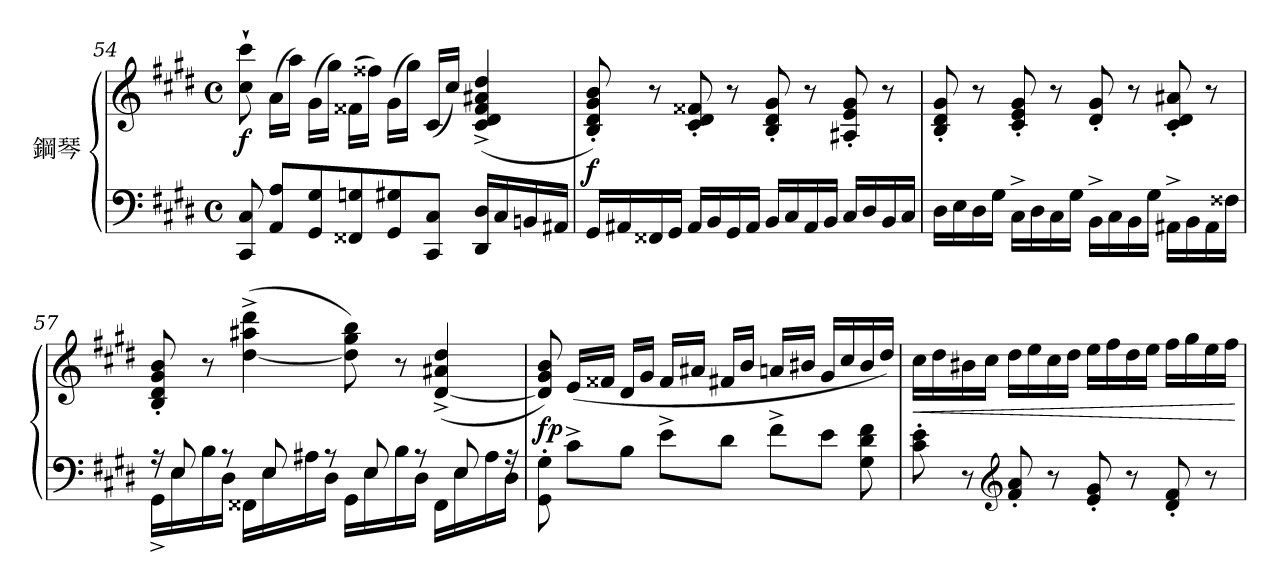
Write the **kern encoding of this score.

**kern	**kern	**dynam
*part1	*part1	*part1
*staff2	*staff1	*staff1/2
*I"鋼琴	*	*
*clefF4	*clefG2	*
*k[f#c#g#d#]	*k[f#c#g#d#]	*
*M4/4	*M4/4	*
*met(c)	*met(c)	*
=54	=54	=54
!	!	!LO:DY:b
8CC#/ 8C#/	8cc#\` 8ccc#\`	f
8AA/ 8A/L	(>16a\LL	.
.	16aa\JJ)	.
8GG#/ 8G#/	(>16g#\LL	.
.	16gg#\JJ)	.
8FF##X/ 8Gn/	(>16f##X\LL	.
.	16ff##X\JJ)	.
8GG#/ 8G#X/	(>16g#\LL	.
.	16gg#\JJ)	.
8CC#/ 8C#/J	(<16c#/LL	.
.	16cc#/JJ)	.
16DD#/ 16D#/LL	(>4c#/^ 4d#/^ 4f##/^ 4a#X/^ 4dd#/^	.
16C#/	.	.
16BBn/	.	.
16AA#X/JJ	.	.
=55	=55	=55
!	!	!LO:DY:b
16GG#/LL	8B/' 8d#/' 8g#/' 8b/')	f
16AA#X/	.	.
16FF##X/	8r	.
16GG#/JJ	.	.
16AA#/LL	8c#/' 8d#/' 8f##X/'	.
16BB/	.	.
16GG#/	8r	.
16AA#/JJ	.	.
16BB/LL	8B/' 8d#/' 8g#/'	.
16C#/	.	.
16AA#/	8r	.
16BB/JJ	.	.
16C#/LL	8A#X/' 8e/' 8g#/'	.
16D#/	.	.
16BB/	8r	.
16C#/JJ	.	.
!!LO:LB:g=z
=56	=56	=56
16D#\LL	8B/' 8d#/' 8g#/'	.
16E\	.	.
16D#\	8r	.
16G#\JJ	.	.
16C#^\LL	8c#/' 8e/' 8g#/'	.
16D#\	.	.
16C#\	8r	.
16G#\JJ	.	.
16BB^\LL	8d#/' 8g#/'	.
16C#\	.	.
16BB\	8r	.
16G#\JJ	.	.
16AA#X^\LL	8c#/' 8d#/' 8a#X/'	.
16BB\	.	.
16AA#\	8r	.
16F##X\JJ	.	.
=57	=57	=57
*^	*	*
16rA	16GG#^\LL	8B/' 8d#/' 8g#/' 8b/'	.
8E/	16E\	.	.
.	16B\	8r	.
8rA	16D#\JJ	.	.
.	16FF##X\LL	(>[4dd#\^ 4aa#X\^ 4ddd#\^	.
8E/	16E\	.	.
.	16A#X\	.	.
8rA	16D#\JJ	.	.
.	16GG#\LL	8dd#\] 8gg#\ 8bb\)	.
8E/	16E\	.	.
.	16B\	8r	.
8rA	16D#\JJ	.	.
.	16FF##\LL	(>[4d#/^ 4a#X/^ 4dd#/^	.
8E/	16E\	.	.
.	16A#\	.	.
16rA	16D#\JJ	.	.
=58	=58	=58	=58
!	!	!	!LO:DY:b
*v	*v	*	*
8GG#\' 8G#\'	8d#/] 8g#/ 8b/)	fp
8c#^\L	(>16e/LL	.
.	16f##X/JJ	.
8B\J	16d#/LL	.
.	16g#/JJ	.
8e^\L	16f##/LL	.
.	16a#X/JJ	.
8d#\J	16f#/LL	.
.	16b/JJ	.
8f#^\L	16an/LL	.
.	16b#X/JJ	.
8e\J	16g#/LL	.
.	16cc#/	.
8G#\ 8d#\ 8f#\	16b#/	.
.	16dd#/JJ)	.
!!LO:LB:g=z
=59	=59	=59
!	!	!LO:HP:b
8c#\' 8e\'	16cc#\LL	<
.	16dd#\	.
8r	16b#X\	.
.	16cc#\JJ	.
*clefG2	*	*
8f#/' 8a/'	16dd#\LL	.
.	16ee\	.
8r	16cc#\	.
.	16dd#\JJ	.
8e/' 8g#/'	16ee\LL	.
.	16ff#\	.
8r	16dd#\	.
.	16ee\JJ	.
8d#/' 8f#/'	16ff#\LL	.
.	16gg#\	.
8r	16ee\	.
.	16ff#\JJ	.
.	.	[
=	=	=
*-	*-	*-
